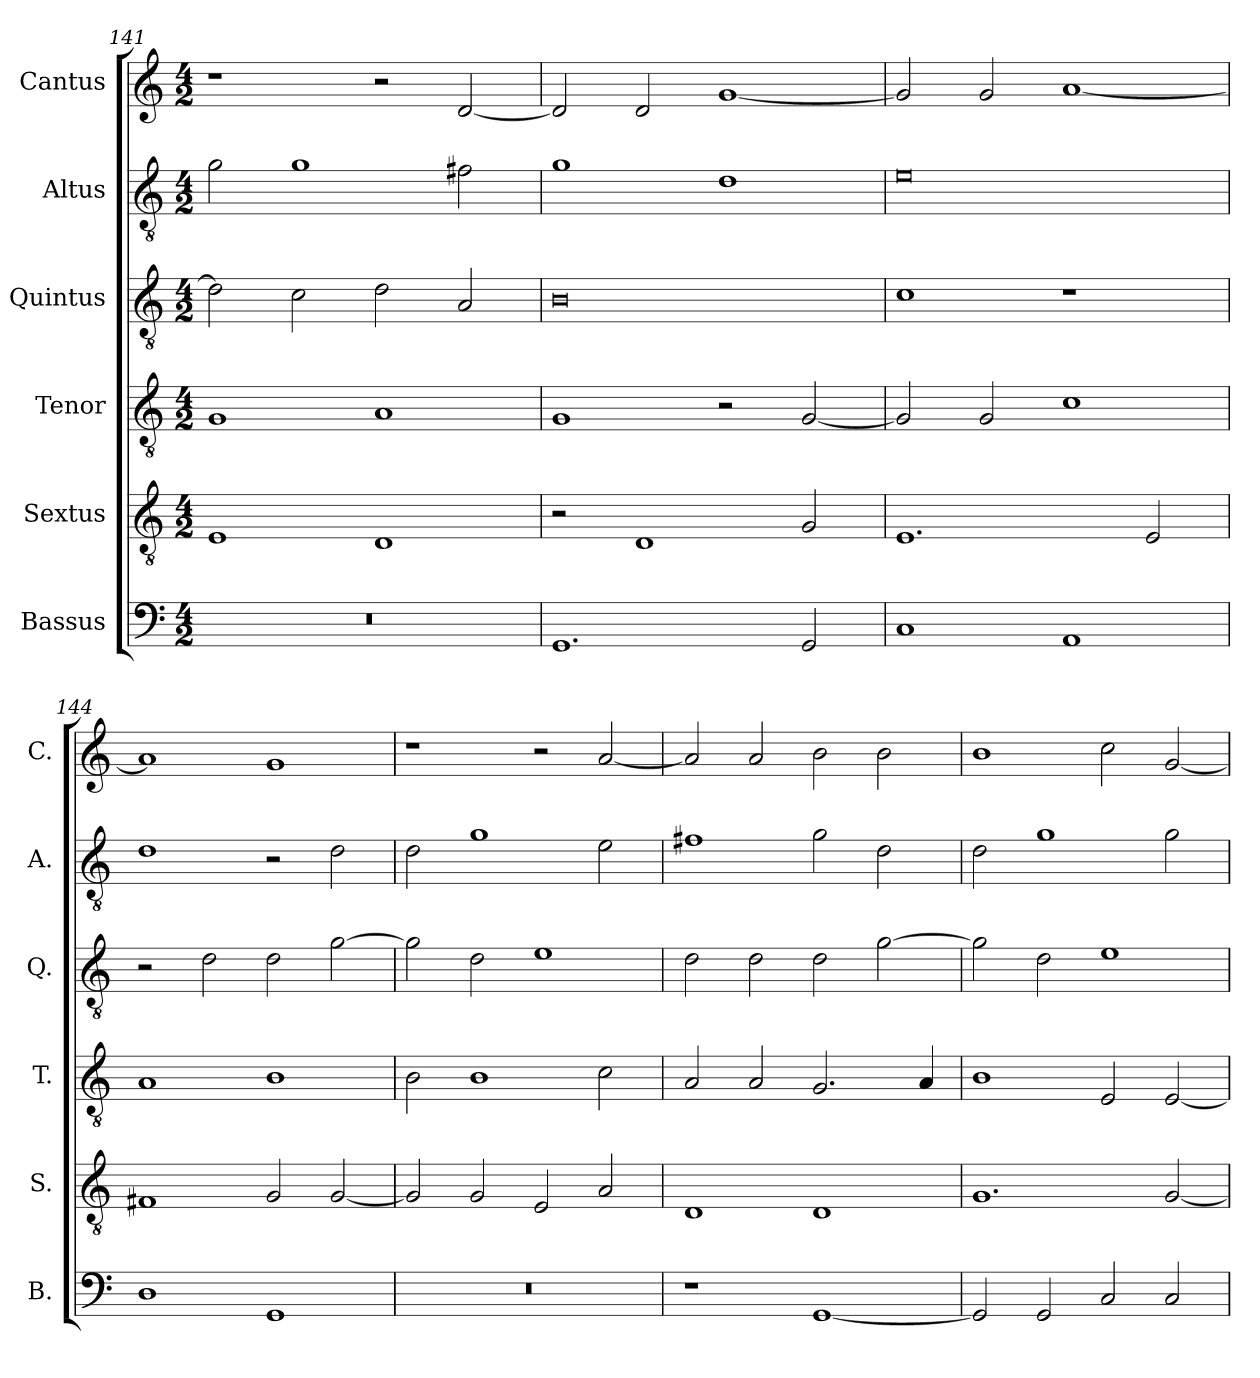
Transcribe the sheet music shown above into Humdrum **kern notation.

**kern	**kern	**kern	**kern	**kern	**kern
*part6	*part5	*part4	*part3	*part2	*part1
*staff6	*staff5	*staff4	*staff3	*staff2	*staff1
*I"Bassus	*I"Sextus	*I"Tenor	*I"Quintus	*I"Altus	*I"Cantus
*I'B.	*I'S.	*I'T.	*I'Q.	*I'A.	*I'C.
*clefF4	*clefGv2	*clefGv2	*clefGv2	*clefGv2	*clefG2
*k[]	*k[]	*k[]	*k[]	*k[]	*k[]
*M4/2	*M4/2	*M4/2	*M4/2	*M4/2	*M4/2
=141	=141	=141	=141	=141	=141
0r	1E	1G	2d\]	2g\	1r
.	.	.	2c\	1g	.
.	1D	1A	2d\	.	2r
.	.	.	2A/	2f#X\	[2d/
=142	=142	=142	=142	=142	=142
1.GG	2r	1G	0B	1g	2d/]
.	1D	.	.	.	2d/
.	.	2r	.	1d	[1g
2GG/	2G/	[2G/	.	.	.
=143	=143	=143	=143	=143	=143
1C	1.E	2G/]	1c	0e	2g/]
.	.	2G/	.	.	2g/
1AA	.	1c	1r	.	[1a
.	2E/	.	.	.	.
=144	=144	=144	=144	=144	=144
1D	1F#X	1A	2r	1d	1a]
.	.	.	2d\	.	.
1GG	2G/	1B	2d\	2r	1g
.	[2G/	.	[2g\	2d\	.
=145	=145	=145	=145	=145	=145
0r	2G/]	2B\	2g\]	2d\	1r
.	2G/	1B	2d\	1g	.
.	2E/	.	1e	.	2r
.	2A/	2c\	.	2e\	[2a/
=146	=146	=146	=146	=146	=146
1r	1D	2A/	2d\	1f#X	2a/]
.	.	2A/	2d\	.	2a/
[1GG	1D	2.G/	2d\	2g\	2b\
.	.	.	[2g\	2d\	2b\
.	.	4A/	.	.	.
=147	=147	=147	=147	=147	=147
2GG/]	1.G	1B	2g\]	2d\	1b
2GG/	.	.	2d\	1g	.
2C/	.	2E/	1e	.	2cc\
2C/	[2G/	[2E/	.	2g\	[2g/
=	=	=	=	=	=
*-	*-	*-	*-	*-	*-
